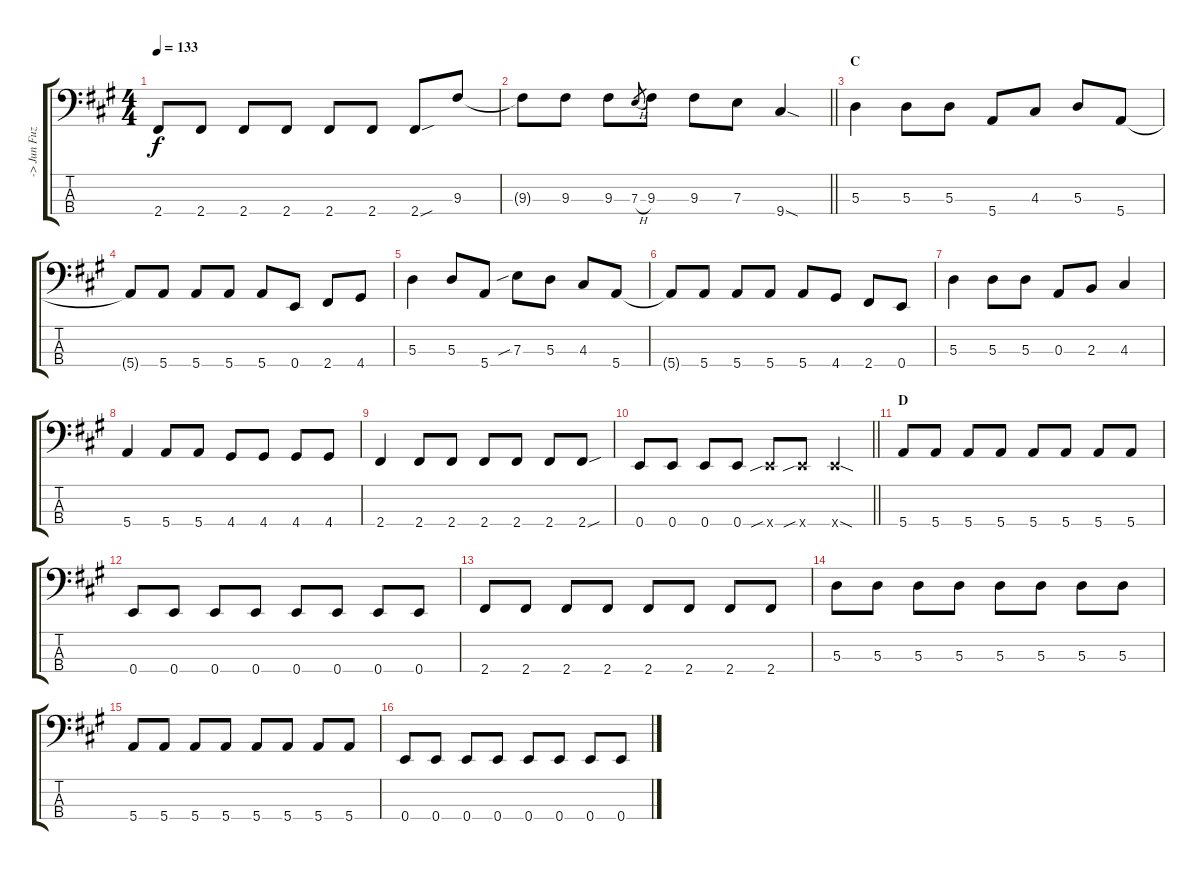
\track ("-> Jun Fuzz Suport (n/a)" "-> Jun Fuz") {instrument distortionguitar}
\staff {score tabs}
\tuning (G2 D2 A1 E1) {hide}
\ts (4 4)
\tempo 133
\clef f4
\ks a
2.4.8{dy f} 2.4.8 2.4.8 2.4.8 2.4.8 2.4.8 2.4{sou}.8 9.3.8 |
\barLineRight lightlight
9.3{t}.8 9.3.8 9.3.8 7.3{h}.8{gr} 9.3.8 9.3.8 7.3.8 9.4{sod}.4 |
\section ("" "C")
5.3.4 5.3.8 5.3.8 5.4.8 4.3.8 5.3.8 5.4.8 |
5.4{t}.8 5.4.8 5.4.8 5.4.8 5.4.8 0.4.8 2.4.8 4.4.8 |
5.3.4 5.3.8 5.4.8 7.3{sib}.8 5.3.8 4.3.8 5.4.8 |
5.4{t}.8 5.4.8 5.4.8 5.4.8 5.4.8 4.4.8 2.4.8 0.4.8 |
5.3.4 5.3.8 5.3.8 0.3.8 2.3.8 4.3.4 |
5.4.4 5.4.8 5.4.8 4.4.8 4.4.8 4.4.8 4.4.8 |
2.4.4 2.4.8 2.4.8 2.4.8 2.4.8 2.4.8 2.4{sou}.8 |
\barLineRight lightlight
0.4.8 0.4.8 0.4.8 0.4.8 0.4{sib x}.8 0.4{sib x}.8 0.4{sod x}.4 |
\section ("" "D")
5.4.8 5.4.8 5.4.8 5.4.8 5.4.8 5.4.8 5.4.8 5.4.8 |
0.4.8 0.4.8 0.4.8 0.4.8 0.4.8 0.4.8 0.4.8 0.4.8 |
2.4.8 2.4.8 2.4.8 2.4.8 2.4.8 2.4.8 2.4.8 2.4.8 |
5.3.8 5.3.8 5.3.8 5.3.8 5.3.8 5.3.8 5.3.8 5.3.8 |
5.4.8 5.4.8 5.4.8 5.4.8 5.4.8 5.4.8 5.4.8 5.4.8 |
0.4.8 0.4.8 0.4.8 0.4.8 0.4.8 0.4.8 0.4.8 0.4.8
